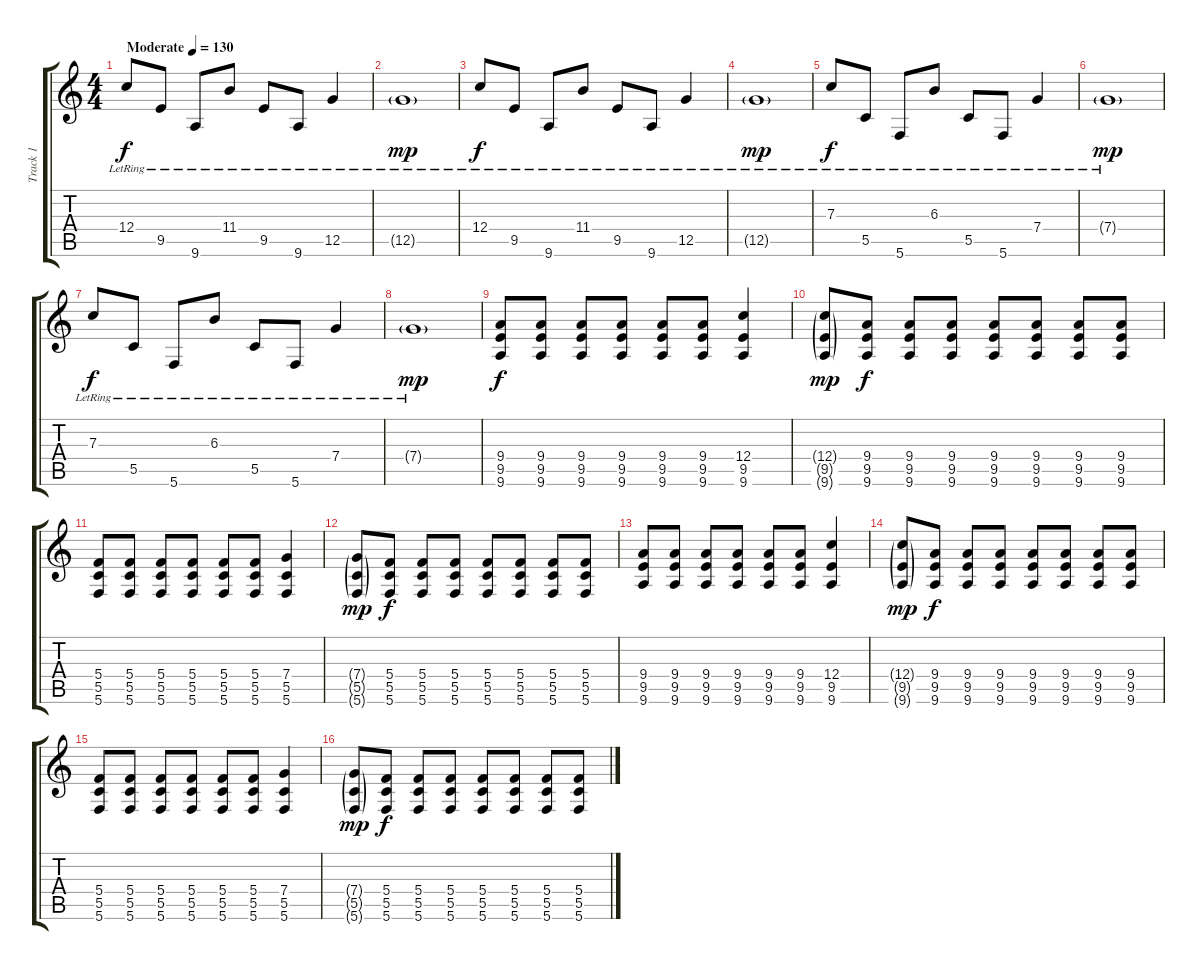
\track ("Track 1" "Track 1") {instrument acousticguitarsteel}
\staff {score tabs}
\tuning (D4 A3 F3 C3 G2 C2) {hide}
\ts (4 4)
\tempo (130 "Moderate")
\clef g2
\ks c
12.4{lr}.8{dy f instrument acousticguitarsteel} 9.5{lr}.8 9.6{lr}.8 11.4{lr}.8 9.5{lr}.8 9.6{lr}.8 12.5{lr}.4 |
12.5{g lr}.1{dy mp} |
12.4{lr}.8{dy f} 9.5{lr}.8 9.6{lr}.8 11.4{lr}.8 9.5{lr}.8 9.6{lr}.8 12.5{lr}.4 |
12.5{g lr}.1{dy mp} |
7.3{lr}.8{dy f} 5.5{lr}.8 5.6{lr}.8 6.3{lr}.8 5.5{lr}.8 5.6{lr}.8 7.4{lr}.4 |
7.4{g lr}.1{dy mp} |
7.3{lr}.8{dy f} 5.5{lr}.8 5.6{lr}.8 6.3{lr}.8 5.5{lr}.8 5.6{lr}.8 7.4{lr}.4 |
7.4{g lr}.1{dy mp} |
(9.4 9.5 9.6).8{dy f} (9.4 9.5 9.6).8 (9.4 9.5 9.6).8 (9.4 9.5 9.6).8 (9.4 9.5 9.6).8 (9.4 9.5 9.6).8 (12.4 9.5 9.6).4 |
(12.4{g} 9.5{g} 9.6{g}).8{dy mp} (9.4 9.5 9.6).8{dy f} (9.4 9.5 9.6).8 (9.4 9.5 9.6).8 (9.4 9.5 9.6).8 (9.4 9.5 9.6).8 (9.4 9.5 9.6).8 (9.4 9.5 9.6).8 |
(5.4 5.5 5.6).8 (5.4 5.5 5.6).8 (5.4 5.5 5.6).8 (5.4 5.5 5.6).8 (5.4 5.5 5.6).8 (5.4 5.5 5.6).8 (7.4 5.5 5.6).4 |
(7.4{g} 5.5{g} 5.6{g}).8{dy mp} (5.4 5.5 5.6).8{dy f} (5.4 5.5 5.6).8 (5.4 5.5 5.6).8 (5.4 5.5 5.6).8 (5.4 5.5 5.6).8 (5.4 5.5 5.6).8 (5.4 5.5 5.6).8 |
(9.4 9.5 9.6).8 (9.4 9.5 9.6).8 (9.4 9.5 9.6).8 (9.4 9.5 9.6).8 (9.4 9.5 9.6).8 (9.4 9.5 9.6).8 (12.4 9.5 9.6).4 |
(12.4{g} 9.5{g} 9.6{g}).8{dy mp} (9.4 9.5 9.6).8{dy f} (9.4 9.5 9.6).8 (9.4 9.5 9.6).8 (9.4 9.5 9.6).8 (9.4 9.5 9.6).8 (9.4 9.5 9.6).8 (9.4 9.5 9.6).8 |
(5.4 5.5 5.6).8 (5.4 5.5 5.6).8 (5.4 5.5 5.6).8 (5.4 5.5 5.6).8 (5.4 5.5 5.6).8 (5.4 5.5 5.6).8 (7.4 5.5 5.6).4 |
(7.4{g} 5.5{g} 5.6{g}).8{dy mp} (5.4 5.5 5.6).8{dy f} (5.4 5.5 5.6).8 (5.4 5.5 5.6).8 (5.4 5.5 5.6).8 (5.4 5.5 5.6).8 (5.4 5.5 5.6).8 (5.4 5.5 5.6).8
